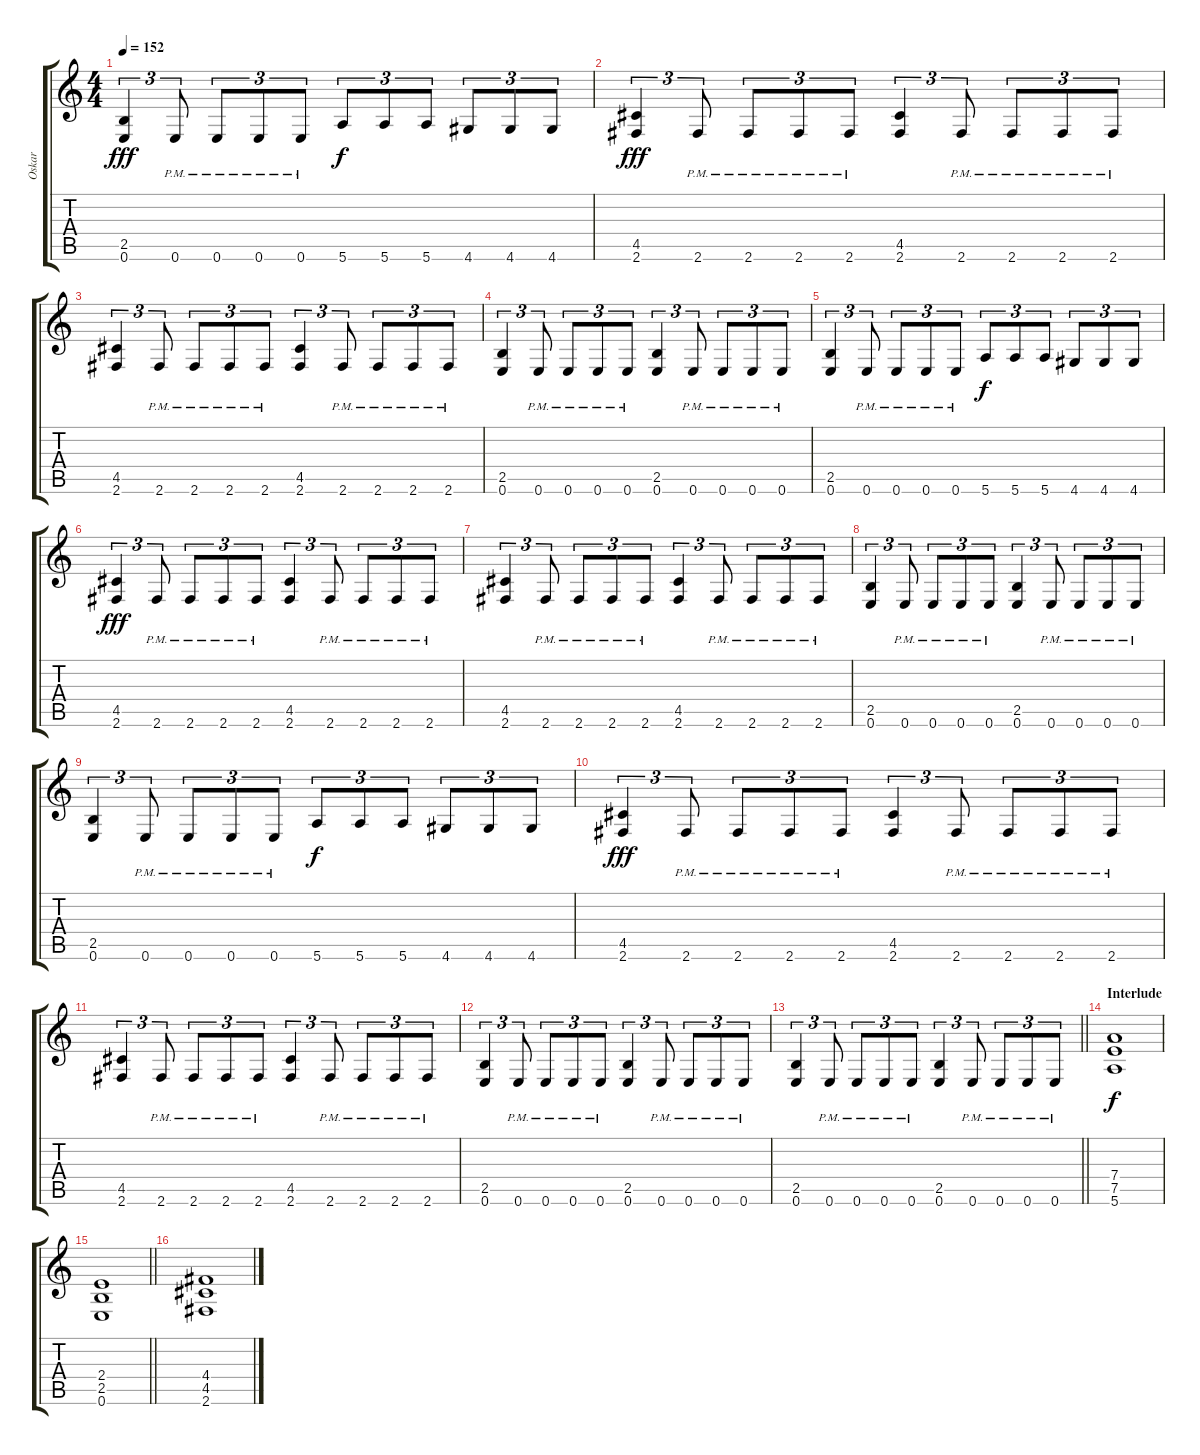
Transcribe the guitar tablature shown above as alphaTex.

\track ("Oskar" "Oskar") {instrument distortionguitar}
\staff {score tabs}
\tuning (E4 B3 G3 D3 A2 E2) {hide}
\ts (4 4)
\tempo 152
\clef g2
\ks c
(2.5 0.6).4{tu (3 2) dy fff} 0.6{pm}.8{tu (3 2)} 0.6{pm}.8{tu (3 2)} 0.6{pm}.8{tu (3 2)} 0.6{pm}.8{tu (3 2)} 5.6.8{tu (3 2) dy f} 5.6.8{tu (3 2)} 5.6.8{tu (3 2)} 4.6.8{tu (3 2)} 4.6.8{tu (3 2)} 4.6.8{tu (3 2)} |
(4.5 2.6).4{tu (3 2) dy fff} 2.6{pm}.8{tu (3 2)} 2.6{pm}.8{tu (3 2)} 2.6{pm}.8{tu (3 2)} 2.6{pm}.8{tu (3 2)} (4.5 2.6).4{tu (3 2)} 2.6{pm}.8{tu (3 2)} 2.6{pm}.8{tu (3 2)} 2.6{pm}.8{tu (3 2)} 2.6{pm}.8{tu (3 2)} |
(4.5 2.6).4{tu (3 2)} 2.6{pm}.8{tu (3 2)} 2.6{pm}.8{tu (3 2)} 2.6{pm}.8{tu (3 2)} 2.6{pm}.8{tu (3 2)} (4.5 2.6).4{tu (3 2)} 2.6{pm}.8{tu (3 2)} 2.6{pm}.8{tu (3 2)} 2.6{pm}.8{tu (3 2)} 2.6{pm}.8{tu (3 2)} |
(2.5 0.6).4{tu (3 2)} 0.6{pm}.8{tu (3 2)} 0.6{pm}.8{tu (3 2)} 0.6{pm}.8{tu (3 2)} 0.6{pm}.8{tu (3 2)} (2.5 0.6).4{tu (3 2)} 0.6{pm}.8{tu (3 2)} 0.6{pm}.8{tu (3 2)} 0.6{pm}.8{tu (3 2)} 0.6{pm}.8{tu (3 2)} |
(2.5 0.6).4{tu (3 2)} 0.6{pm}.8{tu (3 2)} 0.6{pm}.8{tu (3 2)} 0.6{pm}.8{tu (3 2)} 0.6{pm}.8{tu (3 2)} 5.6.8{tu (3 2) dy f} 5.6.8{tu (3 2)} 5.6.8{tu (3 2)} 4.6.8{tu (3 2)} 4.6.8{tu (3 2)} 4.6.8{tu (3 2)} |
(4.5 2.6).4{tu (3 2) dy fff} 2.6{pm}.8{tu (3 2)} 2.6{pm}.8{tu (3 2)} 2.6{pm}.8{tu (3 2)} 2.6{pm}.8{tu (3 2)} (4.5 2.6).4{tu (3 2)} 2.6{pm}.8{tu (3 2)} 2.6{pm}.8{tu (3 2)} 2.6{pm}.8{tu (3 2)} 2.6{pm}.8{tu (3 2)} |
(4.5 2.6).4{tu (3 2)} 2.6{pm}.8{tu (3 2)} 2.6{pm}.8{tu (3 2)} 2.6{pm}.8{tu (3 2)} 2.6{pm}.8{tu (3 2)} (4.5 2.6).4{tu (3 2)} 2.6{pm}.8{tu (3 2)} 2.6{pm}.8{tu (3 2)} 2.6{pm}.8{tu (3 2)} 2.6{pm}.8{tu (3 2)} |
(2.5 0.6).4{tu (3 2)} 0.6{pm}.8{tu (3 2)} 0.6{pm}.8{tu (3 2)} 0.6{pm}.8{tu (3 2)} 0.6{pm}.8{tu (3 2)} (2.5 0.6).4{tu (3 2)} 0.6{pm}.8{tu (3 2)} 0.6{pm}.8{tu (3 2)} 0.6{pm}.8{tu (3 2)} 0.6{pm}.8{tu (3 2)} |
(2.5 0.6).4{tu (3 2)} 0.6{pm}.8{tu (3 2)} 0.6{pm}.8{tu (3 2)} 0.6{pm}.8{tu (3 2)} 0.6{pm}.8{tu (3 2)} 5.6.8{tu (3 2) dy f} 5.6.8{tu (3 2)} 5.6.8{tu (3 2)} 4.6.8{tu (3 2)} 4.6.8{tu (3 2)} 4.6.8{tu (3 2)} |
(4.5 2.6).4{tu (3 2) dy fff} 2.6{pm}.8{tu (3 2)} 2.6{pm}.8{tu (3 2)} 2.6{pm}.8{tu (3 2)} 2.6{pm}.8{tu (3 2)} (4.5 2.6).4{tu (3 2)} 2.6{pm}.8{tu (3 2)} 2.6{pm}.8{tu (3 2)} 2.6{pm}.8{tu (3 2)} 2.6{pm}.8{tu (3 2)} |
(4.5 2.6).4{tu (3 2)} 2.6{pm}.8{tu (3 2)} 2.6{pm}.8{tu (3 2)} 2.6{pm}.8{tu (3 2)} 2.6{pm}.8{tu (3 2)} (4.5 2.6).4{tu (3 2)} 2.6{pm}.8{tu (3 2)} 2.6{pm}.8{tu (3 2)} 2.6{pm}.8{tu (3 2)} 2.6{pm}.8{tu (3 2)} |
(2.5 0.6).4{tu (3 2)} 0.6{pm}.8{tu (3 2)} 0.6{pm}.8{tu (3 2)} 0.6{pm}.8{tu (3 2)} 0.6{pm}.8{tu (3 2)} (2.5 0.6).4{tu (3 2)} 0.6{pm}.8{tu (3 2)} 0.6{pm}.8{tu (3 2)} 0.6{pm}.8{tu (3 2)} 0.6{pm}.8{tu (3 2)} |
\barLineRight lightlight
(2.5 0.6).4{tu (3 2)} 0.6{pm}.8{tu (3 2)} 0.6{pm}.8{tu (3 2)} 0.6{pm}.8{tu (3 2)} 0.6{pm}.8{tu (3 2)} (2.5 0.6).4{tu (3 2)} 0.6{pm}.8{tu (3 2)} 0.6{pm}.8{tu (3 2)} 0.6{pm}.8{tu (3 2)} 0.6{pm}.8{tu (3 2)} |
\section ("" "Interlude")
(7.4 7.5 5.6).1{dy f} |
\barLineRight lightlight
(2.4 2.5 0.6).1 |
(4.4 4.5 2.6).1
